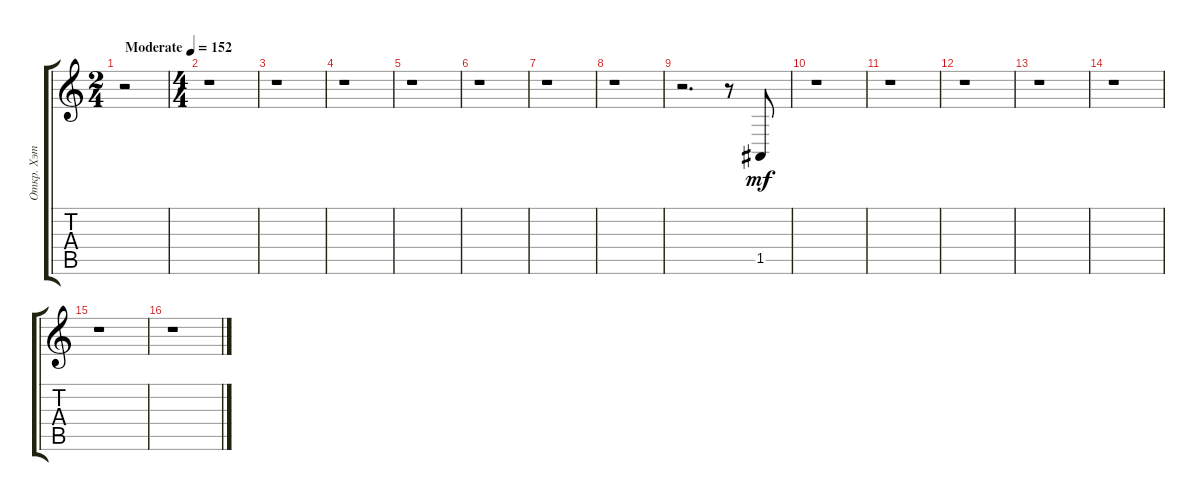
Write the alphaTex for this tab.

\track ("Откр. Хэт" "Откр. Хэт") {instrument acousticgrandpiano}
\staff {score tabs}
\tuning (E4 B3 G3 D3 A2 E2) {hide}
\ts (2 4)
\tempo (152 "Moderate")
\clef g2
\ks c
r.2{dy mf instrument acousticgrandpiano} |
\ts (4 4)
r.1 |
r.1 |
r.1 |
r.1 |
r.1 |
r.1 |
r.1 |
r.2{d} r.8 1.5.8 |
r.1 |
r.1 |
r.1 |
r.1 |
r.1 |
r.1 |
r.1
